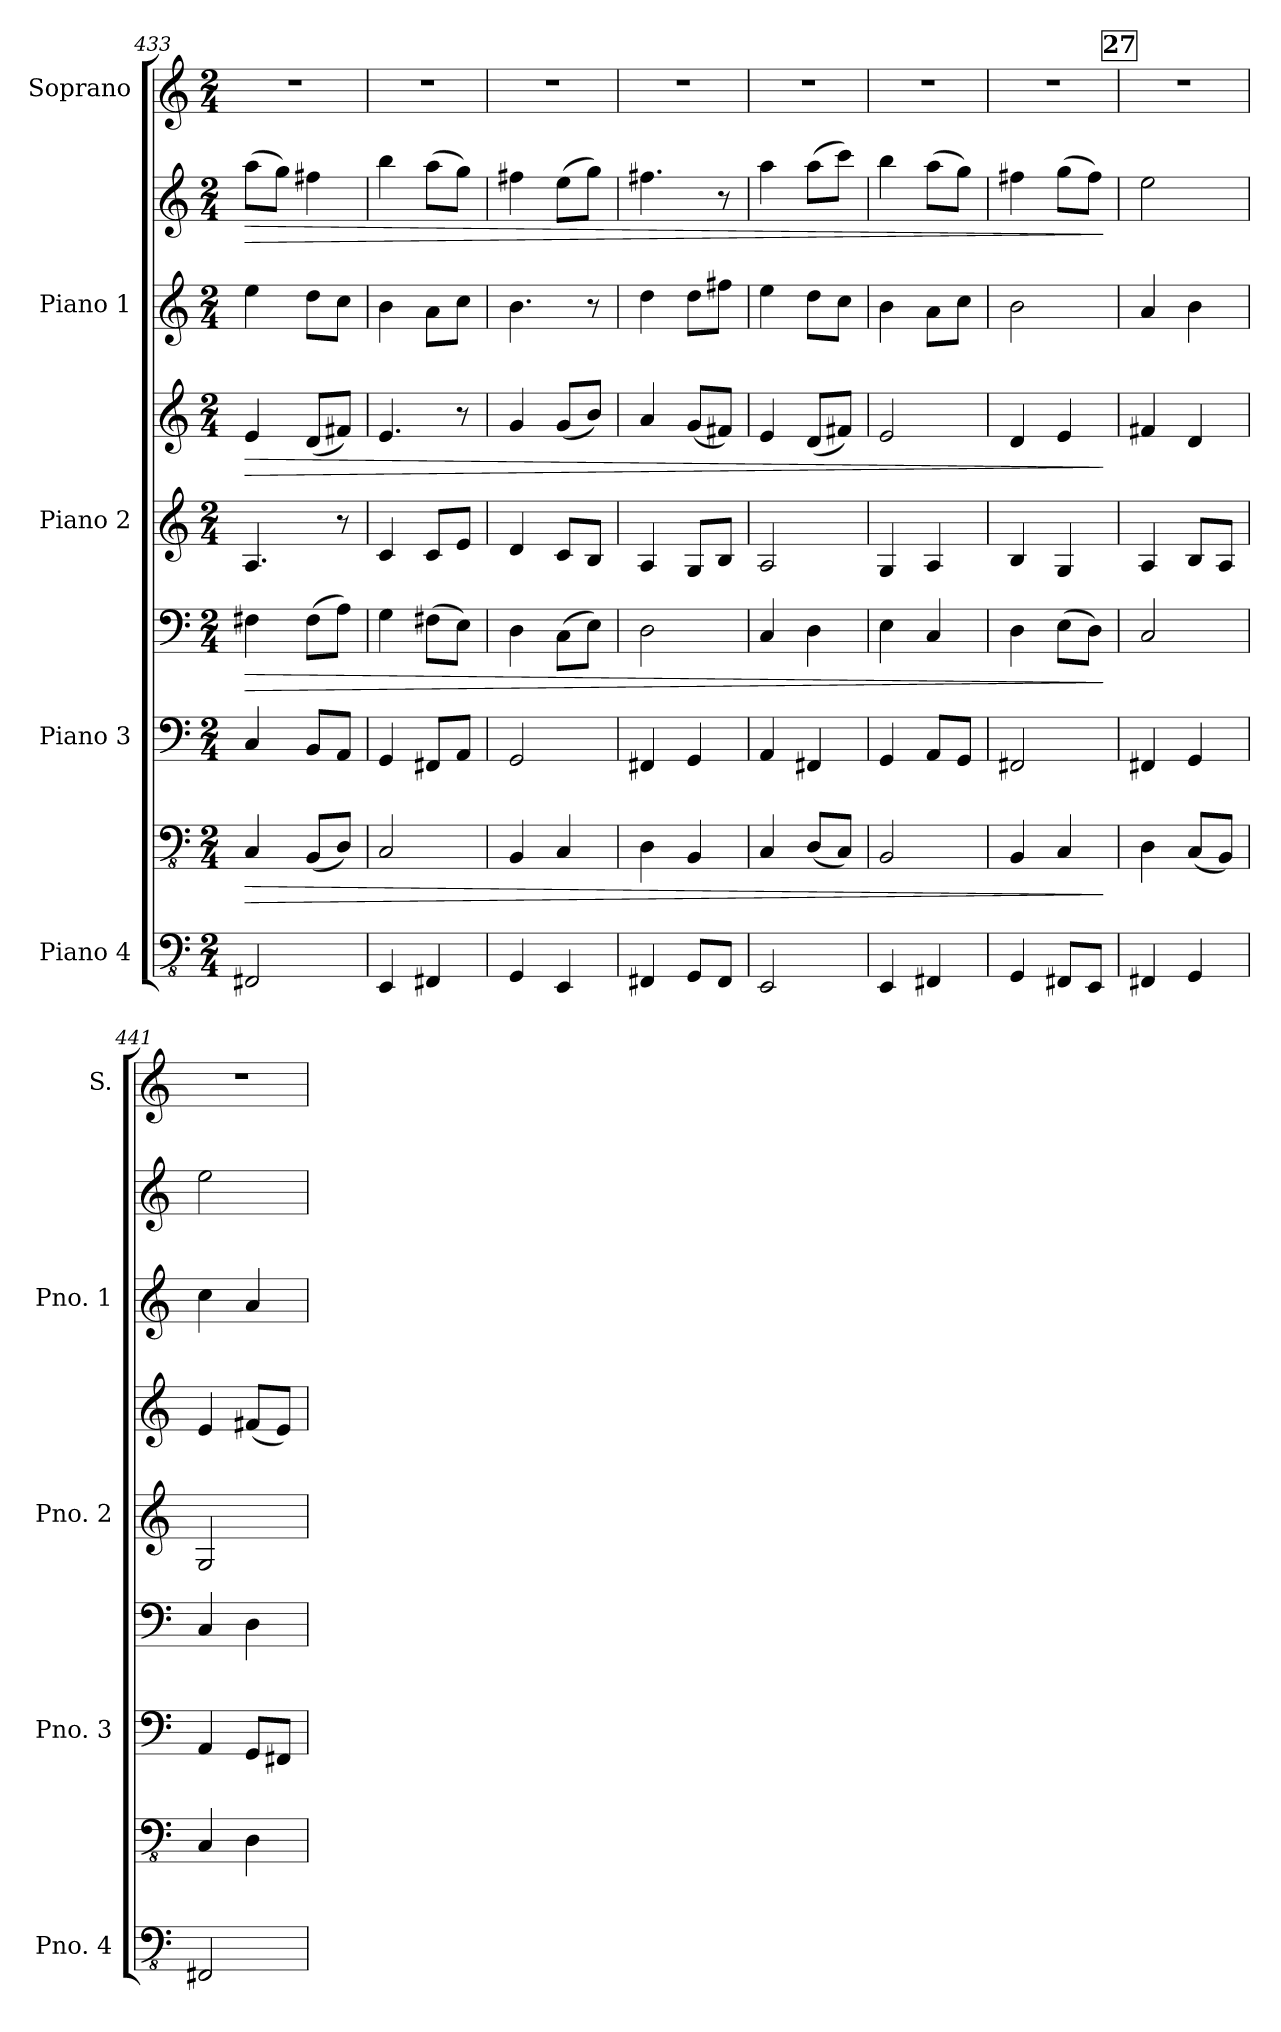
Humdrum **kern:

**kern	**kern	**dynam	**kern	**kern	**dynam	**kern	**kern	**dynam	**kern	**kern	**dynam	**kern
*part5	*part5	*part5	*part4	*part4	*part4	*part3	*part3	*part3	*part2	*part2	*part2	*part1
*staff9	*staff8	*staff8/9	*staff7	*staff6	*staff6/7	*staff5	*staff4	*staff4/5	*staff3	*staff2	*staff2/3	*staff1
*I"Piano 4	*	*	*I"Piano 3	*	*	*I"Piano 2	*	*	*I"Piano 1	*	*	*I"Soprano
*I'Pno. 4	*	*	*I'Pno. 3	*	*	*I'Pno. 2	*	*	*I'Pno. 1	*	*	*I'S.
*clefFv4	*clefFv4	*	*clefF4	*clefF4	*	*clefG2	*clefG2	*	*clefG2	*clefG2	*	*clefG2
*k[]	*k[]	*	*k[]	*k[]	*	*k[]	*k[]	*	*k[]	*k[]	*	*k[]
*M2/4	*M2/4	*	*M2/4	*M2/4	*	*M2/4	*M2/4	*	*M2/4	*M2/4	*	*M2/4
=433	=433	=433	=433	=433	=433	=433	=433	=433	=433	=433	=433	=433
!	!	!LO:HP:b	!	!	!LO:HP:b	!	!	!LO:HP:b	!	!	!LO:HP:b	!
2FFF#X/	4CC/	>	4C/	4F#X\	>	4.A/	4e/	>	4ee\	(>8aa\L	>	2r
.	.	.	.	.	.	.	.	.	.	8gg\J)	.	.
.	(<8BBB/L	.	8BB/L	(>8F#\L	.	.	(<8d/L	.	8dd\L	4ff#X\	.	.
.	8DD/J)	.	8AA/J	8A\J)	.	8r	8f#X/J)	.	8cc\J	.	.	.
=434	=434	=434	=434	=434	=434	=434	=434	=434	=434	=434	=434	=434
4EEE/	2CC/	.	4GG/	4G\	.	4c/	4.e/	.	4b\	4bb\	.	2r
4FFF#X/	.	.	8FF#X/L	(>8F#X\L	.	8c/L	.	.	8a\L	(>8aa\L	.	.
.	.	.	8AA/J	8E\J)	.	8e/J	8r	.	8cc\J	8gg\J)	.	.
=435	=435	=435	=435	=435	=435	=435	=435	=435	=435	=435	=435	=435
4GGG/	4BBB/	.	2GG/	4D\	.	4d/	4g/	.	4.b\	4ff#X\	.	2r
4EEE/	4CC/	.	.	(>8C\L	.	8c/L	(<8g/L	.	.	(>8ee\L	.	.
.	.	.	.	8E\J)	.	8B/J	8b/J)	.	8r	8gg\J)	.	.
=436	=436	=436	=436	=436	=436	=436	=436	=436	=436	=436	=436	=436
4FFF#X/	4DD\	.	4FF#X/	2D\	.	4A/	4a/	.	4dd\	4.ff#X\	.	2r
8GGG/L	4BBB/	.	4GG/	.	.	8G/L	(<8g/L	.	8dd\L	.	.	.
8FFF#/J	.	.	.	.	.	8B/J	8f#X/J)	.	8ff#X\J	8r	.	.
=437	=437	=437	=437	=437	=437	=437	=437	=437	=437	=437	=437	=437
2EEE/	4CC/	.	4AA/	4C/	.	2A/	4e/	.	4ee\	4aa\	.	2r
.	(<8DD/L	.	4FF#X/	4D\	.	.	(<8d/L	.	8dd\L	(>8aa\L	.	.
.	8CC/J)	.	.	.	.	.	8f#X/J)	.	8cc\J	8ccc\J)	.	.
=438	=438	=438	=438	=438	=438	=438	=438	=438	=438	=438	=438	=438
4EEE/	2BBB/	.	4GG/	4E\	.	4G/	2e/	.	4b\	4bb\	.	2r
4FFF#X/	.	.	8AA/L	4C/	.	4A/	.	.	8a\L	(>8aa\L	.	.
.	.	.	8GG/J	.	.	.	.	.	8cc\J	8gg\J)	.	.
=439	=439	=439	=439	=439	=439	=439	=439	=439	=439	=439	=439	=439
4GGG/	4BBB/	.	2FF#X/	4D\	.	4B/	4d/	.	2b\	4ff#X\	.	2r
8FFF#X/L	4CC/	.	.	(>8E\L	.	4G/	4e/	.	.	(>8gg\L	.	.
8EEE/J	.	.	.	8D\J)	.	.	.	.	.	8ff#\J)	.	.
.	.	]	.	.	]	.	.	]	.	.	]	.
!!LO:REH:place=s1:a:B:fs=14:t=27
=440	=440	=440	=440	=440	=440	=440	=440	=440	=440	=440	=440	=440
4FFF#X/	4DD\	.	4FF#X/	2C/	.	4A/	4f#X/	.	4a/	2ee\	.	2r
4GGG/	(<8CC/L	.	4GG/	.	.	8B/L	4d/	.	4b\	.	.	.
.	8BBB/J)	.	.	.	.	8A/J	.	.	.	.	.	.
!!LO:PB:g=z
=441	=441	=441	=441	=441	=441	=441	=441	=441	=441	=441	=441	=441
2FFF#X/	4CC/	.	4AA/	4C/	.	2G/	4e/	.	4cc\	2ee\	.	2r
.	4DD\	.	8GG/L	4D\	.	.	(<8f#X/L	.	4a/	.	.	.
.	.	.	8FF#X/J	.	.	.	8e/J)	.	.	.	.	.
=	=	=	=	=	=	=	=	=	=	=	=	=
*-	*-	*-	*-	*-	*-	*-	*-	*-	*-	*-	*-	*-
